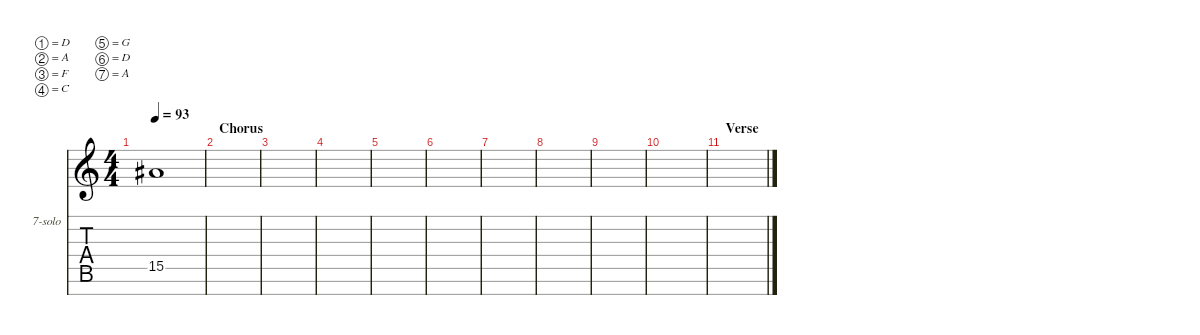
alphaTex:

\defaultSystemsLayout 4
\hideDynamics
\bracketExtendMode nobrackets
\firstSystemTrackNameOrientation horizontal
\otherSystemsTrackNameOrientation horizontal
\track ("7-solo" "7-solo") {instrument distortionguitar}
\staff {score tabs}
\tuning (D4 A3 F3 C3 G2 D2 A1)
\ts (4 4)
\scale
1.03043
\tempo 93
\accidentals auto
\clef g2
\ottava regular
\simile none
\ks c
15.5{t acc #}.1{dy f beam Up} |
\section ("" "Chorus")
\scale
1.09129 |
\scale
0.969568 |
\scale
0.969568 |
\scale
0.969568 |
\scale
1.09129 |
\scale
0.969568 |
\scale
0.969568 |
\scale
0.969568 |
\scale
1.11235 |
\section ("" "Verse")
\scale
0.990621 |
\scale
0.948516 |
\scale
0.948516 |
\scale
1.11235 |
\scale
0.990621 |
\scale
0.948516
